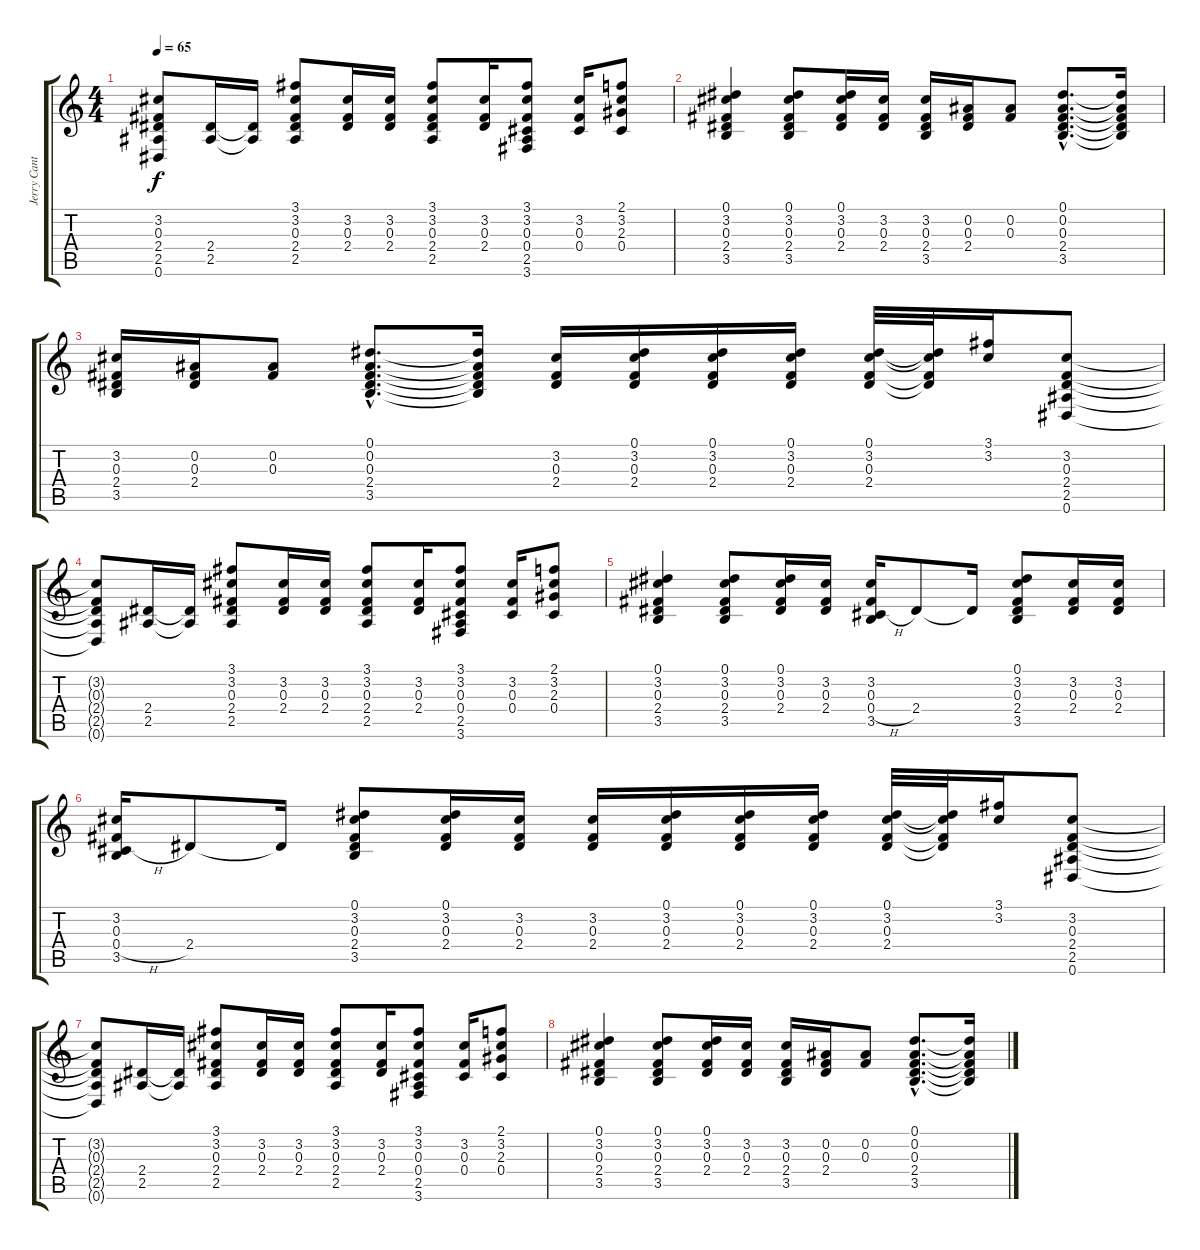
\track ("Jerry Cantrell (Acoustic Guitar)" "Jerry Cant") {instrument acousticguitarsteel}
\staff {score tabs}
\tuning (Eb4 Bb3 Gb3 Db3 Ab2 Eb2) {hide}
\ts (4 4)
\tempo 65
\clef g2
\ks c
(3.2{t} 0.3{t} 2.4{t} 2.5{t} 0.6{t}).8{dy f} (2.4 2.5).16 (2.4{t} 2.5{t}).16 (3.1 3.2 0.3 2.4 2.5).8 (3.2 0.3 2.4).16 (3.2 0.3 2.4).16 (3.1 3.2 0.3 2.4 2.5).8 (3.2 0.3 2.4).16 (3.1 3.2 0.3 0.4 2.5 3.6).8 (3.2 0.3 0.4).16 (2.1 3.2 2.3 0.4).8 |
(0.1 3.2 0.3 2.4 3.5).4 (0.1 3.2 0.3 2.4 3.5).8 (0.1 3.2 0.3 2.4).16 (3.2 0.3 2.4).16 (3.2 0.3 2.4 3.5).16 (0.2 0.3 2.4).16 (0.2 0.3).8 (0.1{hac} 0.2{hac} 0.3{hac} 2.4{hac} 3.5{hac}).8{d} (0.1{t} 0.2{t} 0.3{t} 2.4{t} 3.5{t}).16 |
(3.2 0.3 2.4 3.5).16 (0.2 0.3 2.4).16 (0.2 0.3).8 (0.1{hac} 0.2{hac} 0.3{hac} 2.4{hac} 3.5{hac}).8{d} (0.1{t} 0.2{t} 0.3{t} 2.4{t} 3.5{t}).16 (3.2 0.3 2.4).16 (0.1 3.2 0.3 2.4).16 (0.1 3.2 0.3 2.4).16 (0.1 3.2 0.3 2.4).16 (0.1 3.2 0.3 2.4).32 (0.1{t} 3.2{t} 0.3{t} 2.4{t}).32 (3.1 3.2).16 (3.2 0.3 2.4 2.5 0.6).8 |
(3.2{t} 0.3{t} 2.4{t} 2.5{t} 0.6{t}).8 (2.4 2.5).16 (2.4{t} 2.5{t}).16 (3.1 3.2 0.3 2.4 2.5).8 (3.2 0.3 2.4).16 (3.2 0.3 2.4).16 (3.1 3.2 0.3 2.4 2.5).8 (3.2 0.3 2.4).16 (3.1 3.2 0.3 0.4 2.5 3.6).8 (3.2 0.3 0.4).16 (2.1 3.2 2.3 0.4).8 |
(0.1 3.2 0.3 2.4 3.5).4 (0.1 3.2 0.3 2.4 3.5).8 (0.1 3.2 0.3 2.4).16 (3.2 0.3 2.4).16 (3.2 0.3 0.4{h} 3.5).16 2.4.8 2.4{t}.16 (0.1 3.2 0.3 2.4 3.5).8 (3.2 0.3 2.4).16 (3.2 0.3 2.4).16 |
(3.2 0.3 0.4{h} 3.5).16 2.4.8 2.4{t}.16 (0.1 3.2 0.3 2.4 3.5).8 (0.1 3.2 0.3 2.4).16 (3.2 0.3 2.4).16 (3.2 0.3 2.4).16 (0.1 3.2 0.3 2.4).16 (0.1 3.2 0.3 2.4).16 (0.1 3.2 0.3 2.4).16 (0.1 3.2 0.3 2.4).32 (0.1{t} 3.2{t} 0.3{t} 2.4{t}).32 (3.1 3.2).16 (3.2 0.3 2.4 2.5 0.6).8 |
(3.2{t} 0.3{t} 2.4{t} 2.5{t} 0.6{t}).8 (2.4 2.5).16 (2.4{t} 2.5{t}).16 (3.1 3.2 0.3 2.4 2.5).8 (3.2 0.3 2.4).16 (3.2 0.3 2.4).16 (3.1 3.2 0.3 2.4 2.5).8 (3.2 0.3 2.4).16 (3.1 3.2 0.3 0.4 2.5 3.6).8 (3.2 0.3 0.4).16 (2.1 3.2 2.3 0.4).8 |
(0.1 3.2 0.3 2.4 3.5).4 (0.1 3.2 0.3 2.4 3.5).8 (0.1 3.2 0.3 2.4).16 (3.2 0.3 2.4).16 (3.2 0.3 2.4 3.5).16 (0.2 0.3 2.4).16 (0.2 0.3).8 (0.1{hac} 0.2{hac} 0.3{hac} 2.4{hac} 3.5{hac}).8{d} (0.1{t} 0.2{t} 0.3{t} 2.4{t} 3.5{t}).16
